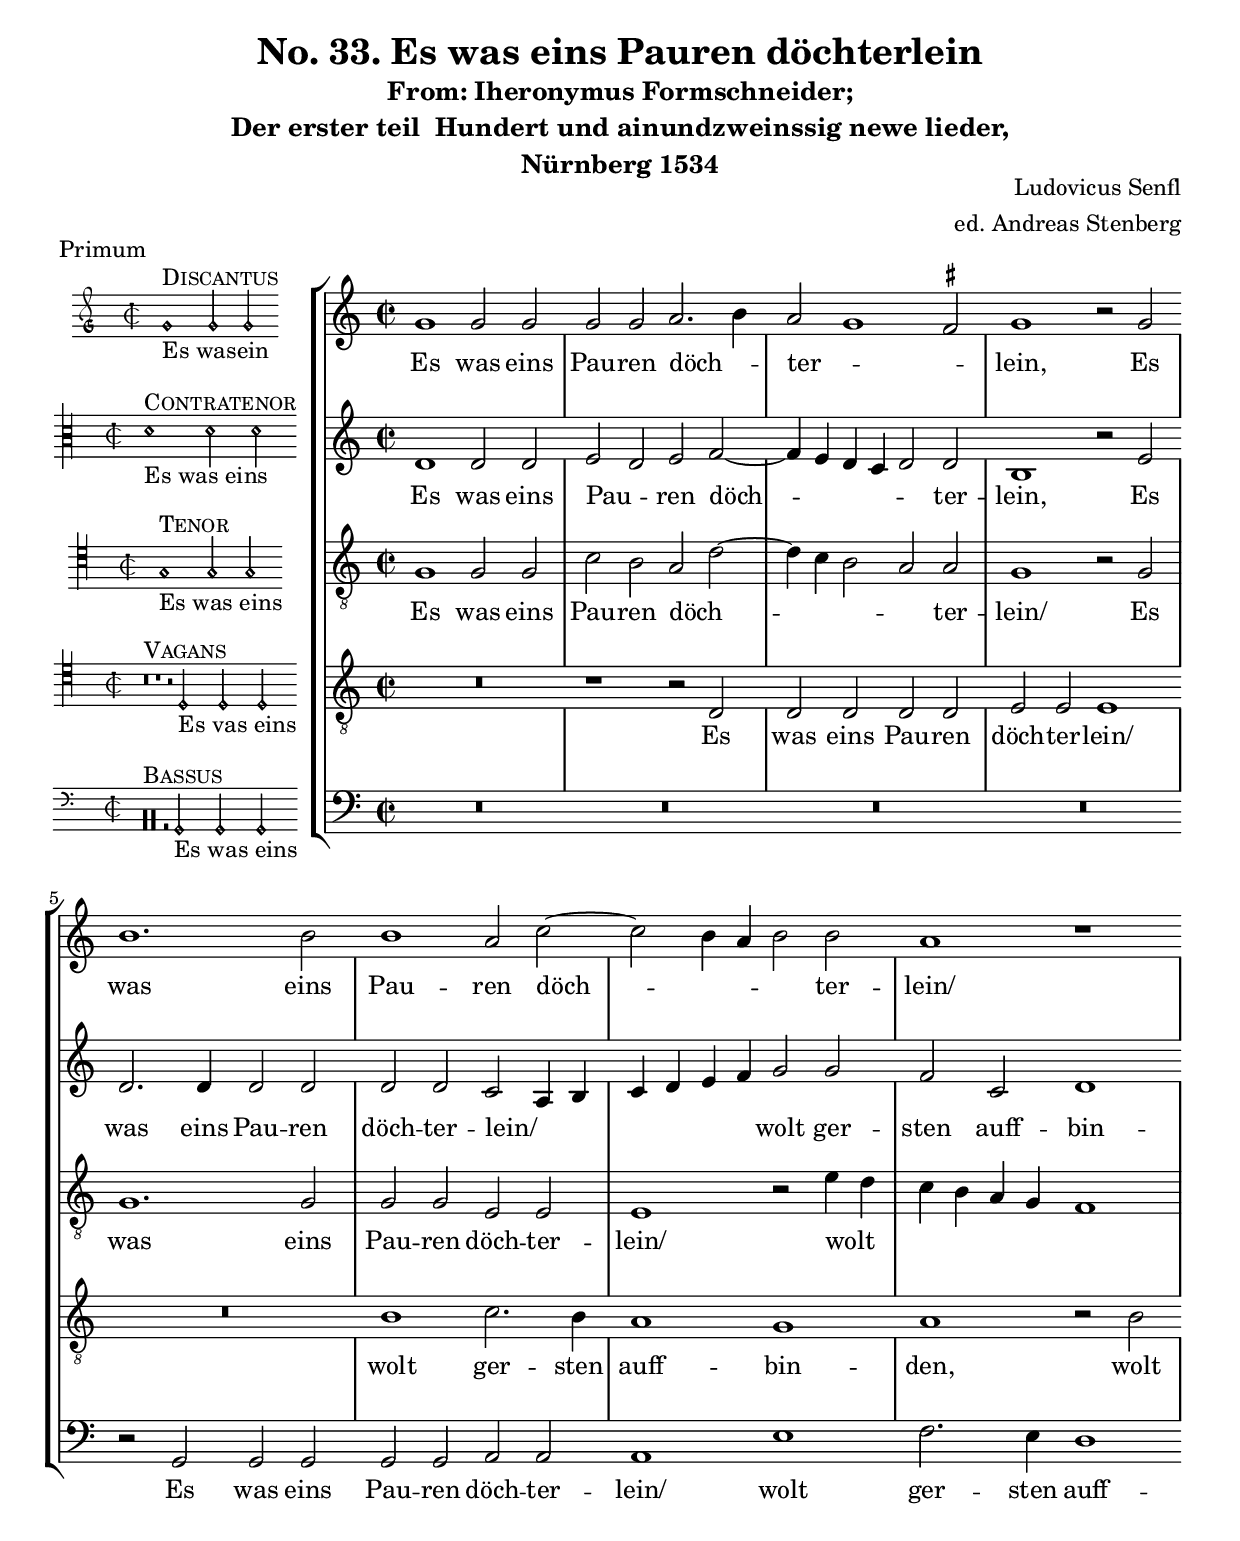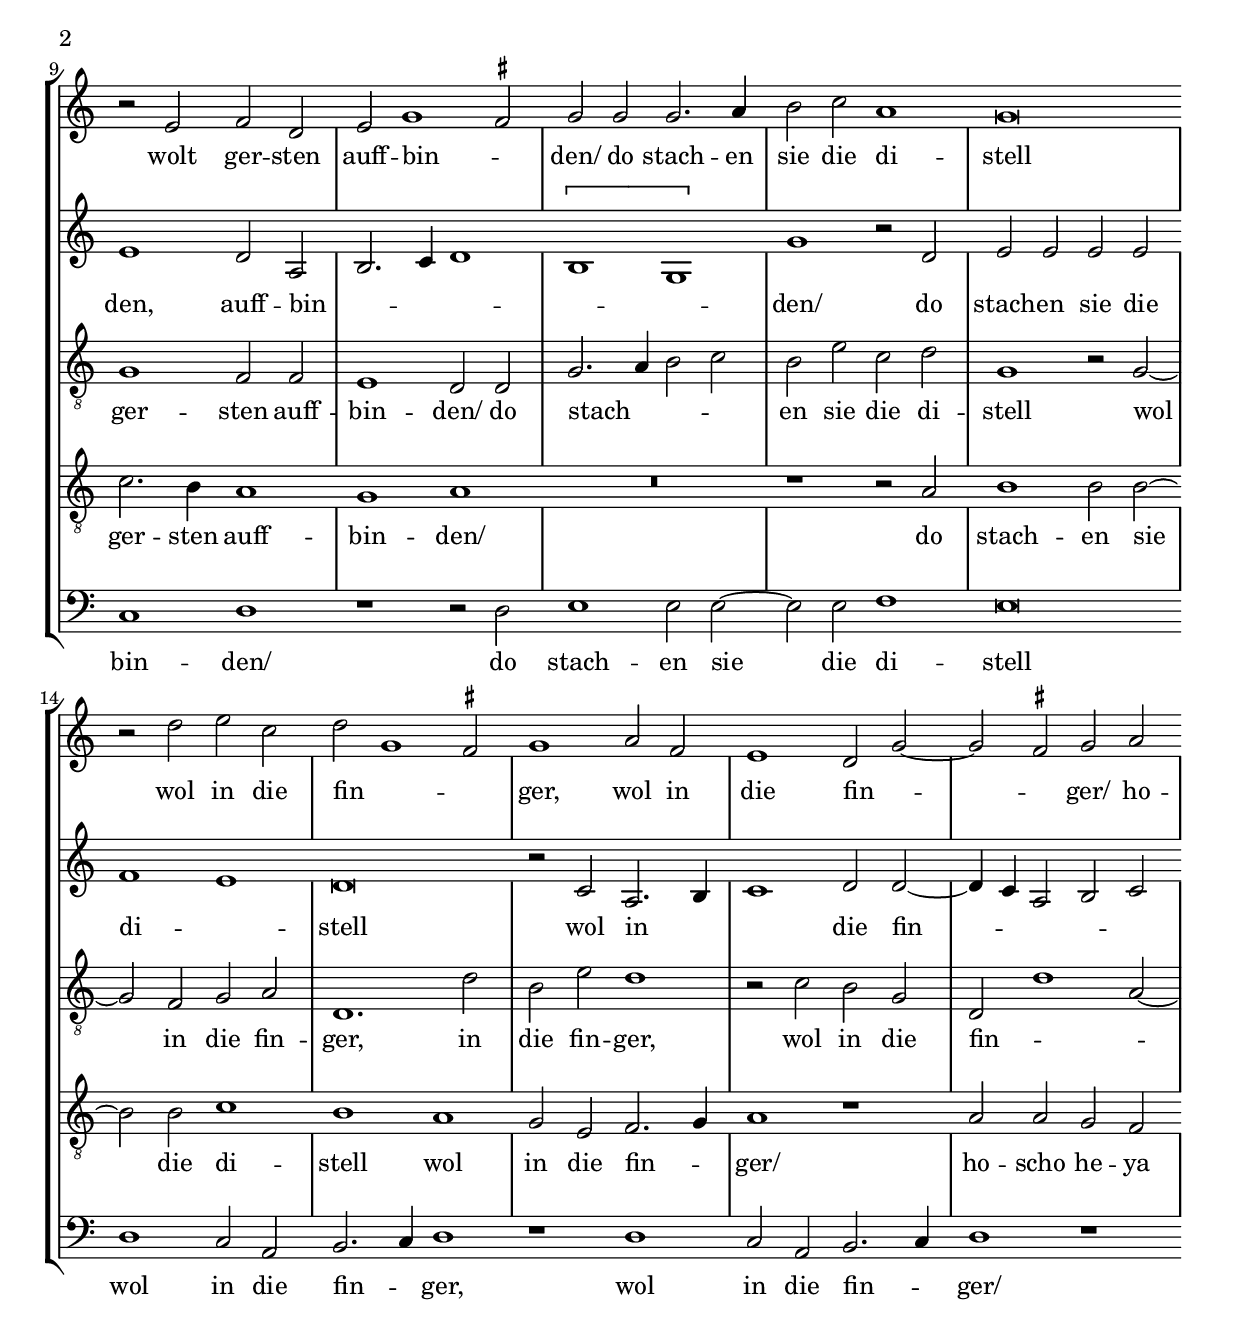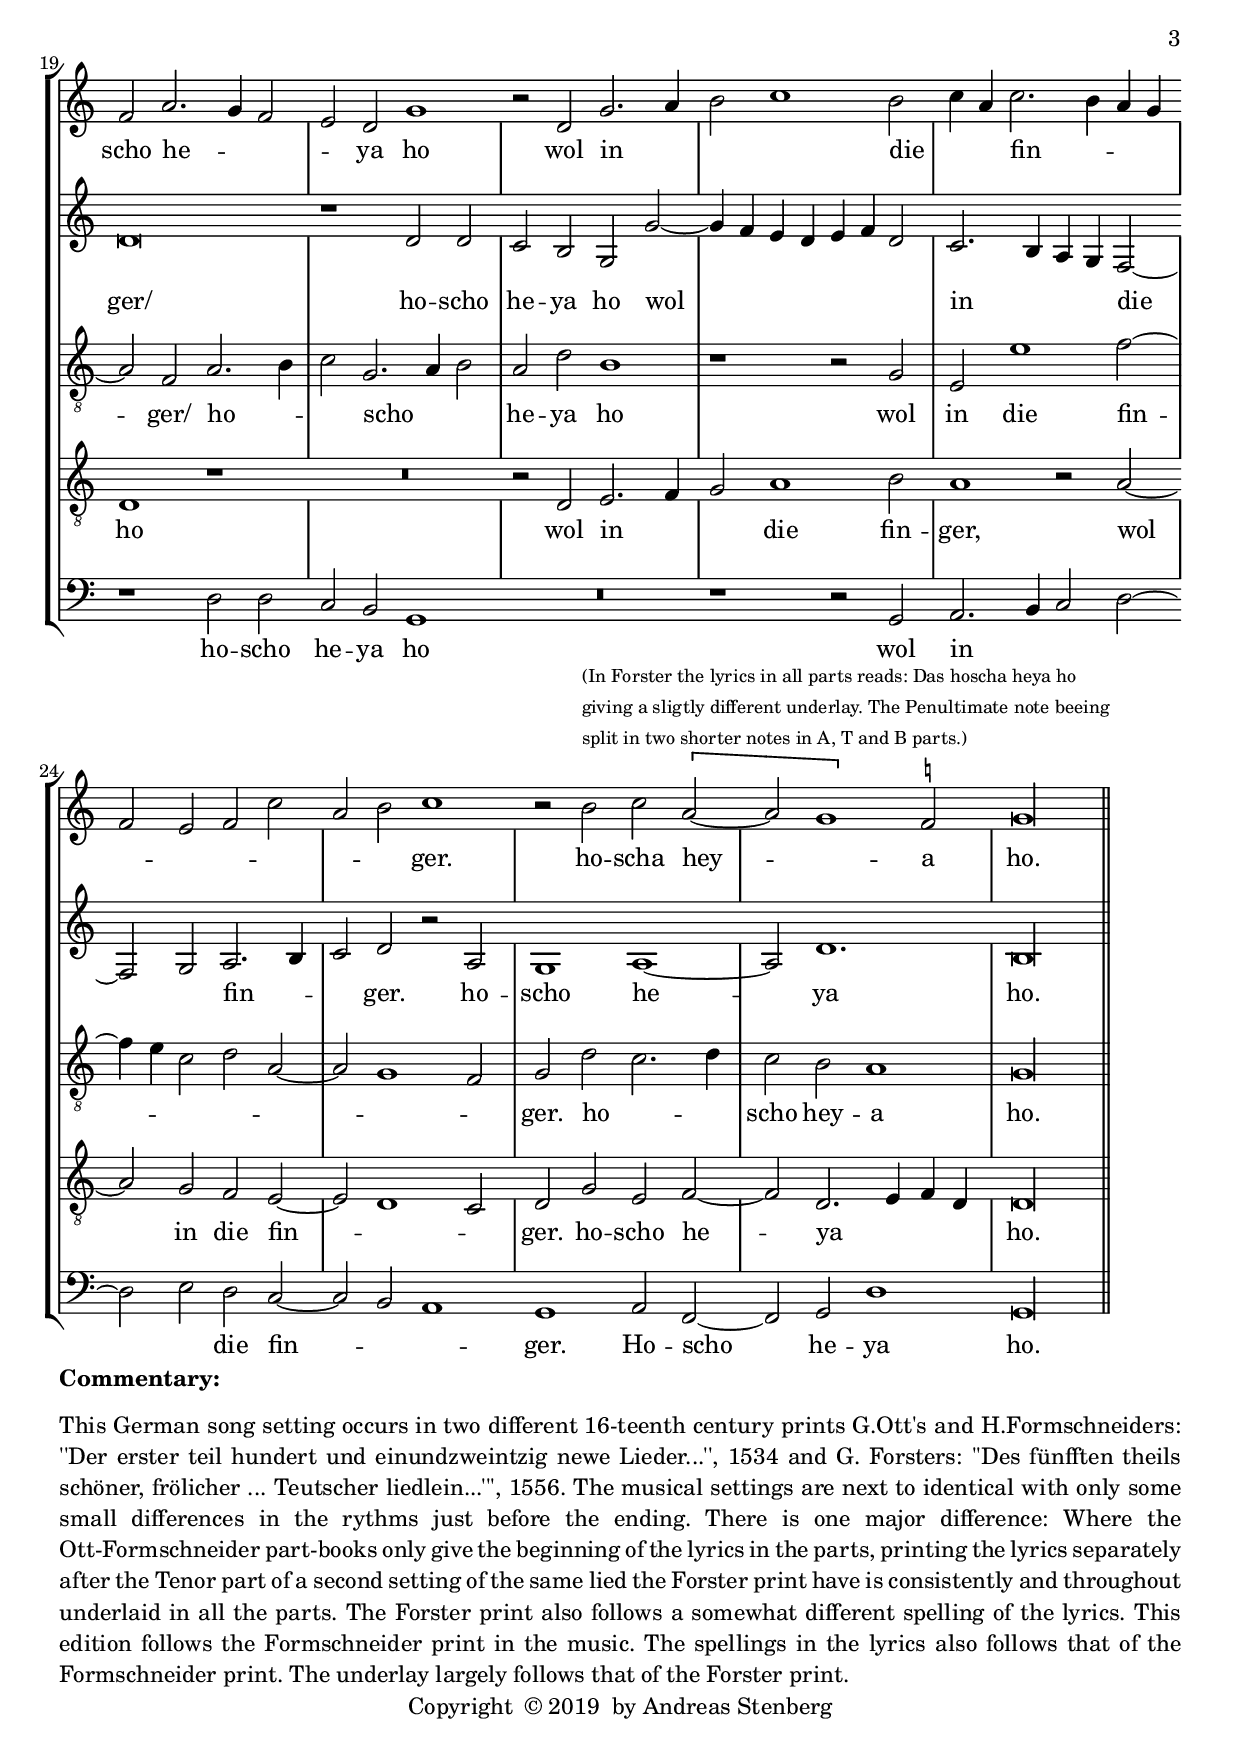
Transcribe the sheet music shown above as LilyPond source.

\version "2.18.0"
\include "deutsch.ly"
#(append! supported-clefs '(("mensural-f3" . ("clefs.mensural.f" 0 0))))
#(append! supported-clefs '(("petrucci-g3" . ("clefs.petrucci.g" 0 1))))
ficta = \once \set suggestAccidentals =##t
\header {
  title = \markup {
    \center-column {
      "No. 33. Es was eins Pauren döchterlein"
      %      "Wann er zu nacht"
      %      \vspace #0.5
    }
  }
  subtitle = "from Newe Teutsche Lieder/ mit viern/... 1570"
  subtitle = \markup \center-column { "From: Iheronymus Formschneider;" "Der erster teil  Hundert und ainundzweinssig newe lieder," "Nürnberg 1534" }
  composer = "Ludovicus Senfl"
  arranger = "ed. Andreas Stenberg"
  poet = ""
  meter =""
  piece = "Primum"
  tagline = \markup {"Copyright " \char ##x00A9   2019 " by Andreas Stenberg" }
}
global = {
  \key c \major
}
%% Formschneider  PDF p. 53
%% Forster PDF p. 72
sopMusic = \relative c'' {

  \set Score.tempoHideNote = ##t
  \tempo 1 = 76
  \time 2/2
  \set Timing.measureLength = #(ly:make-moment 4/2)
  \override Staff.BarLine.transparent = ##t
 g1 g2 g2
 g2 g2 a2.( h4)
 a2( g1 \ficta fis2)
 g1 r2 g2
 h1. h2
 h1 a2 c2~(
 c2 h4 a4  h2) h2
 a1 r1
 r2 e2 f2 d2				%% end of first line in orig.
 e2 g1( \ficta fis2)
 g2 g2 g2. a4
 h2 c2  a1
 g\breve
 r2 d'2 e2 c2
 d2( g,1 \ficta fis2)
 g1 a2 f2
 e1  d2( g2~
 g2 \ficta fis2) g2 a2
 f2 a2.( g4 f2			%% end of second line
 e2) d2  g1
 r2 d2 g2.( a4
 h2 c1) h2(
 c4 a4) c2.( h4 a4 g4
 f2 e2 f2 c'2
 a2 h2) c1
 r2 h2^\markup \tiny \column {
   "(In Forster the lyrics in all parts reads: Das hoscha heya ho"
   "giving a sligtly different underlay. The Penultimate note beeing"
   "split in two shorter notes in A, T and B parts.)"
 }
 c2 \[a2~(
 a2 g1)\] \ficta f!2
 g\longa
 \revert Staff.BarLine.transparent
  \bar "||"
}
sopWords = \lyricmode {
  Es was eins Pau -- ren döch -- ter -- lein,
  Es was eins Pau -- ren döch -- ter -- lein/
  wolt ger -- sten auff -- bin -- den/
  do stach -- en sie die di -- stell wol in die fin -- ger,
  wol in die fin -- ger/
  ho -- scho he -- ya  ho
  wol in die fin -- ger.
  ho -- scha hey -- a ho. 	%% this line in Forster Das hoscha heya ho.
}
%% Formschneider PDF p. 56
%% Forster PDF. p. 191
altoMusic = \relative c' {
  \override Staff.BarLine.transparent = ##t
  d1 d2 d2
  e2( d2) e2 f2~(
  f4 e4 d4 c4 d2) d2
  h1 r2 e2
  d2. d4 d2 d2
  d2 d2 c2( a4 h4
  c4 d4 e4 f4) g2 g2			%% end of first line in orig.
  f2 c2 d1
  e1 d2 a2(
  h2. c4 d1
  \[h1 g1)\]
  g'1 r2 d2
  e2 e2 e2 e2
  f1( e1)
  d\breve
  r2 c2 a2.( h4
  c1) d2 d2~(
  d4 c4 a2 h2 c2)
  d\breve				%% end of second page (last on first page).
  r1 d2 d2
  c2 h2 g2 g'2~(
  g4 f4  e4 d4 e4 f4 d2)
  c2.( h4 a4 g4) f2~(
  f2 g2) a2.( h4
  c2) d2 r2 a2
  g1 a1~
  a2 d1.		%% these bars in Forster a1. d1 d2
  h\longa
  \revert Staff.BarLine.transparent
}
altoWords = \lyricmode {
  Es was eins Pau -- ren döch -- ter -- lein,
  Es was eins Pau -- ren döch -- ter -- lein/
  wolt ger -- sten auff -- bin -- den,
  auff -- bin -- den/
  do stach -- en sie die di -- stell wol in die fin -- ger/
  ho -- scho he -- ya  ho
  wol in die fin -- ger.
  ho -- scho he -- ya  ho.  %% this line in Forster Das hoscho heya ho.

}
%% Formschnerider PDF p. 72
%% Forster PDF p. 282
tenorMusic = \relative c' {
  \clef "G_8"
%  \override Staff.BarLine.transparent = ##t
   g1 g2 g2
   c2 h2 a2( d2~
   d4 c4 h2 a2) a2
   g1 r2 g2
   g1. g2
   g2 g2 e2 e2
   e1 r2 e'4( d4
   c4 h4 a4 g4 f1)		%% end of first line in orig
   g1 f2 f2
   e1 d2 d2
   g2.( a4 h2 c2)
   h2 e2 c2 d2
   g,1 r2 g2~
   g2 f2 g2 a2
   d,1. d'2
   h2 e2 d1
   r2 c2 h2 g2
   d2( d'1 a2~
   a2) f2			%% end of second line
   a2.( h4
   c2) g2.( a4 h2)
   a2 d2 h1
   r1 r2 g2
   e2 e'1 f2~(
   f4 e4 c2 d2 a2~
   a2 g1 f2)
   g2 d'2( c2. d4)
   c2 h2 a1
   \cadenzaOn
   g\longa
   \bar "||"
   \revert Staff.BarLine.transparent
}
tenorWords = \lyricmode {
  Es was eins Pau -- ren döch -- ter -- lein/
  Es was eins Pau -- ren döch -- ter -- lein/
  wolt ger -- sten auff -- bin -- den/
  do stach -- en sie die di -- stell
  wol in die fin -- ger,
  in die fin -- ger,
  wol in die fin -- ger/
  ho -- scho he -- ya  ho
  wol in die fin -- ger.
  ho -- scho hey -- a ho.
}
%% Formschneider PDF p. 16 - 17.
%% Foster PDF p. 488
tenorIIMusic = \relative c {
  \clef "G_8"
  \override Staff.BarLine.transparent = ##t
   R\breve
   r1 r2 d2
   d2 d2 d2 d2
   e2 e2 e1
   R\breve
   h'1 c2. h4
   a1 g1
   a1 r2 h2
   c2. h4 a1
   g1 a1
   R\breve
   r1 r2 a2			%% end of first line (last on first page)
   h1 h2 h2~
   h2 h2 c1
   h1 a1
   g2 e2 f2.( g4)
   a1 r1
   a2 a2 g2 f2
   d1 r1
   R\breve
   r2 d2 e2.( f4
   g2) a1 h2
   a1 r2 a2~
   a2 g2 f2 e2~(
   e2 d1 c2)			%% end of second line (first on second page)
   d2 g2 e2 f2~
   f2 d2.( e4 f4 d4)
   d\longa

 \revert Staff.BarLine.transparent
}
tenorIIWords = \lyricmode {
  Es was eins Pau -- ren döch -- ter -- lein/
  wolt ger -- sten auff -- bin -- den,
  wolt ger -- sten auff -- bin -- den/
  do stach -- en sie die di -- stell wol in die fin -- ger/
  ho -- scho he -- ya  ho
  wol in die fin -- ger,
  wol in die fin -- ger.
  ho -- scho he -- ya ho.
}
%% Formschneider PDF p. 52
%% Foster Pdf p. 377
bassMusic = \relative c {
  \override Staff.BarLine.transparent = ##t
  R\breve*4
  r2 g2 g2 g2
  g2 g2 a2 a2
  a1 e'1
  f2. e4 d1
  c1 d1
  r1 r2 d2
  e1 e2 e2~
  e2 e2 f1
  e\breve		%% end of first line in orig.
  d1 c2 a2
  h2.( c4) d1
  r1 d1
  c2 a2 h2.( c4)
  d1 r1
  r1 d2 d2
  c2 h2 g1
  R\breve
  r1 r2 g2
  a2.( h4 c2 d2~
  d2 e2) d2 		%% end of second line
  c2~(
  c2 h2 a1)
  g1 a2 f2~
  f2 g2 d'1	%% this bar in Foster f1 g2 d2 d2
  g,\longa
  \revert Staff.BarLine.transparent
}
bassWords = \lyricmode {
  Es was eins Pau -- ren döch -- ter -- lein/
  wolt ger -- sten auff -- bin -- den/
  do stach -- en sie die di -- stell wol in die fin -- ger,
  wol in die fin -- ger/
  ho -- scho he -- ya  ho wol in die fin -- ger.
  Ho -- scho he -- ya ho.  %% last line in Foster das hoscho heya ho.
}
incipitDiscantus = \markup {
  \score {
    {
      %      \set Staff.instrumentName = #"Tenor "
      \override NoteHead.style = #'neomensural
      \override Rest.style = #'neomensural
      \override Staff.TimeSignature.style = #'mensural
      \cadenzaOn
      \clef "petrucci-g"
      \key c \major
      \time 2/2

      g'1^\markup { \smallCaps"Discantus"}
      _"Es wasein"
      g'2 g'2
    }
    \layout {
      \context {
        \Voice
        \remove "Ligature_bracket_engraver"
        \consists "Mensural_ligature_engraver"
      }
      line-width = 4.5\cm
    }
  }
}


incipitAltus = \markup {
  \score {
    {
      %      \set Staff.instrumentName = #"Tenor "
      \override NoteHead.style = #'neomensural
      \override Rest.style = #'neomensural
      \override Staff.TimeSignature.style = #'mensural
      \cadenzaOn
      \clef "petrucci-c3"
      \key c \major
      \time 2/2
      d'1^\markup \smallCaps"Contratenor"
      _"Es was eins"
       d'2 d'2
    }
    \layout {
      \context {
        \Voice
        \remove "Ligature_bracket_engraver"
        \consists "Mensural_ligature_engraver"
      }
      line-width = 4.5\cm
    }
  }
}


incipitTenor = \markup {
  \score {
    {
      %      \set Staff.instrumentName = #"Tenor "
      \override NoteHead.style = #'neomensural
      \override Rest.style = #'neomensural
      \override Staff.TimeSignature.style = #'mensural
      \cadenzaOn
      \clef "petrucci-c4"
      \key c \major
      \time 2/2
      g1^\markup \smallCaps"Tenor"
       _"Es was eins"
      g2 g2
    }
    \layout {
      \context {
        \Voice
        \remove "Ligature_bracket_engraver"
        \consists "Mensural_ligature_engraver"
      }
      line-width = 5.0\cm
    }
  }
}
incipitTenorII = \markup {
  \score {
    {
      %      \set Staff.instrumentName = #"Tenor "
      \override NoteHead.style = #'neomensural
      \override Rest.style = #'neomensural
      \override Staff.TimeSignature.style = #'mensural
      \cadenzaOn
      \clef "petrucci-c4"
      \key c \major
      \time 2/2
      r\breve ^\markup \smallCaps"Vagans"
      r1
      r2 d2_"Es vas eins"
      d2 d2
    }
    \layout {
      \context {
        \Voice
        \remove "Ligature_bracket_engraver"
        \consists "Mensural_ligature_engraver"
      }
      line-width = 5.0\cm
    }
  }
}

incipitBassus = \markup {
  \score {
    {
      %      \set Staff.instrumentName = #"Tenor "
      \override NoteHead.style = #'neomensural
      \override Rest.style = #'neomensural
      \override Staff.TimeSignature.style = #'mensural
      \cadenzaOn
      \clef "mensural-f"
      \key c \major
      \time 2/2
      h,\maxima\rest^\markup \smallCaps"Bassus"
      g,2 \rest g,2_"Es was eins"
      g,2 g,2
    }
    \layout {
      \context {
        \Voice
        \remove "Ligature_bracket_engraver"
        \consists "Mensural_ligature_engraver"
      }
      line-width = 4.5\cm
    }
  }
}

%% for print
\score {
  <<
    \new StaffGroup \with {
      \override VerticalAxisGroup.staff-staff-spacing = #'((basic-distance . 12))
    } <<
      \new Staff = treble <<
        \set Staff.instrumentName = \incipitDiscantus
        \new Voice = "sopranos" {
          \set  Staff.midiInstrument ="choir aahs"
          %	\voiceOne
          << \global \sopMusic >>
        }
      >>
      \new Lyrics = sopranos { s1 }

      \new Staff = "medius" <<
        \set Staff.instrumentName = \incipitAltus

        \new Voice = "altos" {
          %	\voiceTwo
          \set  Staff.midiInstrument ="choir aahs"
          << \global \altoMusic >>
        }
      >>

      \new Lyrics = "altos" { s1 }
      \new Staff = tenors <<
        \set Staff.instrumentName = \incipitTenor

        \clef "treble"
        \new Voice = "tenors" {
          \set  Staff.midiInstrument ="choir aahs"
          %	\voiceOne
          << \global \tenorMusic >>
        }
      >>
      \new Lyrics = "tenors" { s1 }

\new Staff = tenorsII <<
        \set Staff.instrumentName = \incipitTenorII

        \clef "treble"
        \new Voice = "tenorsII" {
          \set  Staff.midiInstrument ="choir aahs"
          %	\voiceOne
          << \global \tenorIIMusic >>
        }
      >>
      \new Lyrics = "tenorsII" { s1 }

      \new Staff ="basses" {
        \set Staff.instrumentName = \incipitBassus

        \new Voice = "basses" {
          \set  Staff.midiInstrument ="choir aahs"
          \clef "bass"
          %	\voiceTwo
          << \global \bassMusic >>
        }
      }
    >>
    \new Lyrics = basses { s1 }

    \context Lyrics = sopranos \lyricsto sopranos \sopWords
    \context Lyrics = altos \lyricsto altos \altoWords
    \context Lyrics = tenors \lyricsto tenors \tenorWords
    \context Lyrics = tenorsII \lyricsto tenorsII \tenorIIWords
    \context Lyrics = basses \lyricsto basses \bassWords
  >>
  \layout {
    \context {
      \Score
      % no bars in staves
      %      \override BarLine.transparent = ##t

    }
    % the next three instructions keep the lyrics between the bar lines
    \context {
      \Lyrics
      \consists "Bar_engraver"
      \override BarLine.transparent = ##t
    }
    \context {
      \StaffGroup
      \consists "Separating_line_group_engraver"
    }
    \context {
      \Voice
      % no slurs
      \override Slur.transparent = ##t
      % Comment in the below "\remove" command to allow line
      % breaking also at those barlines where a note overlaps
      % into the next bar.  The command is commented out in this
      % short example score, but especially for large scores, you
      % will typically yield better line breaking and thus improve
      % overall spacing if you comment in the following command.
      %\remove "Forbid_line_break_engraver"
    }
    indent = 4.5\cm
  }

}
%% Critical commentary
\markup {
  \column {
    \line { \bold Commentary: }
    \vspace #0.5
    \justify-string #"This German song setting occurs in two different 16-teenth century prints G.Ott's and H.Formschneiders: 
''Der erster teil hundert und einundzweintzig newe Lieder...'', 1534 and G. Forsters:  ''Des fünfften theils 
schöner, frölicher ... Teutscher liedlein...''', 1556. The musical settings are next to identical with only some 
small differences in the rythms just before the ending. There is one major difference: Where the 
Ott-Formschneider part-books only give the beginning of the lyrics in the parts, printing the lyrics separately 
after the Tenor part of a second setting of the same lied the Forster print have is consistently and throughout 
underlaid in all the parts. The Forster print also follows a somewhat different spelling of the lyrics. This 
edition follows the Formschneider print in the music. The spellings in the 
lyrics also follows that of the Formschneider print. The underlay largely follows that of the Forster print. "
  }
}
%% for midi
\score {
  <<
    \new StaffGroup \with {
      \override VerticalAxisGroup.staff-staff-spacing = #'((basic-distance . 12))
    } <<
      \new Staff = treble <<
        \set Staff.instrumentName = \incipitDiscantus
        \new Voice = "sopranos" {
          \set  Staff.midiInstrument ="choir aahs"
          %	\voiceOne
          << \global \sopMusic >>
        }
      >>
      \new Lyrics = sopranos { s1 }

      \new Staff = "medius" <<
        \set Staff.instrumentName = \incipitAltus

        \new Voice = "altos" {
          %	\voiceTwo
          \set  Staff.midiInstrument ="choir aahs"
          << \global \altoMusic >>
        }
      >>

      \new Lyrics = "altos" { s1 }
      \new Staff = tenors <<
        \set Staff.instrumentName = \incipitTenor

        \clef "treble"
        \new Voice = "tenors" {
          \set  Staff.midiInstrument ="choir aahs"
          %	\voiceOne
          << \global \tenorMusic >>
        }
      >>
      \new Lyrics = "tenors" { s1 }

\new Staff = tenorsII <<
        \set Staff.instrumentName = \incipitTenorII

        \clef "treble"
        \new Voice = "tenorsII" {
          \set  Staff.midiInstrument ="choir aahs"
          %	\voiceOne
          << \global \tenorIIMusic >>
        }
      >>
      \new Lyrics = "tenorsII" { s1 }

      \new Staff ="basses" {
        \set Staff.instrumentName = \incipitBassus

        \new Voice = "basses" {
          \set  Staff.midiInstrument ="choir aahs"
          \clef "bass"
          %	\voiceTwo
          << \global \bassMusic >>
        }
      }
    >>
    \new Lyrics = basses { s1 }

    \context Lyrics = sopranos \lyricsto sopranos \sopWords
    \context Lyrics = altos \lyricsto altos \altoWords
    \context Lyrics = tenors \lyricsto tenors \tenorWords
    \context Lyrics = tenorsII \lyricsto tenorsII \tenorIIWords
    \context Lyrics = basses \lyricsto basses \bassWords
  >>

  \midi {}
}
\paper {
  ragged-bottom = ##t
  ragged-last-bottom = ##t
  ragged-last = ##t
}

%{
convert-ly.py (GNU LilyPond) 2.18.2  convert-ly.py: Processing `'...
Applying conversion: 2.15.7, 2.15.9, 2.15.10, 2.15.16, 2.15.17,
2.15.18, 2.15.19, 2.15.20, 2.15.25, 2.15.32, 2.15.39, 2.15.40,
2.15.42, 2.15.43, 2.16.0, 2.17.0, 2.17.4, 2.17.5, 2.17.6, 2.17.11,
2.17.14, 2.17.15, 2.17.18, 2.17.19, 2.17.20, 2.17.25, 2.17.27,
2.17.29, 2.17.97, 2.18.0
%}
